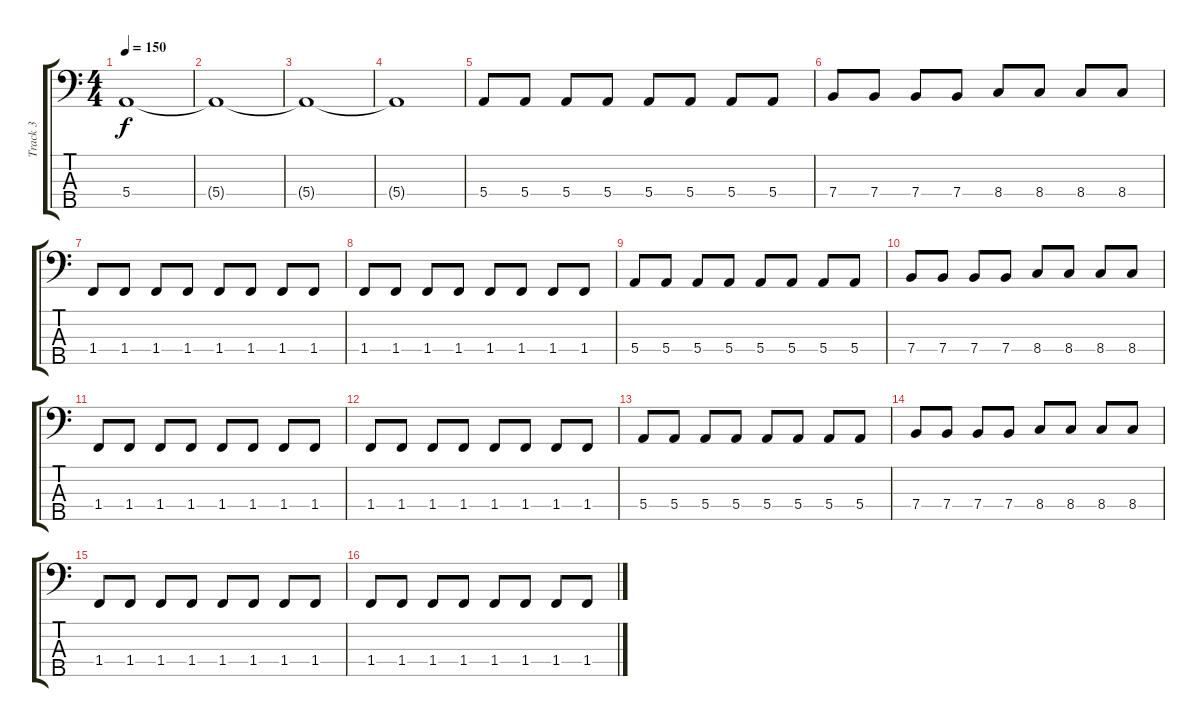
\track ("Track 3" "Track 3") {instrument electricbassfinger}
\staff {score tabs}
\tuning (G2 D2 A1 E1 A0) {hide}
\ts (4 4)
\tempo 150
\clef f4
\ks c
5.4.1{dy f} |
5.4{t}.1 |
5.4{t}.1 |
5.4{t}.1 |
5.4.8 5.4.8 5.4.8 5.4.8 5.4.8 5.4.8 5.4.8 5.4.8 |
7.4.8 7.4.8 7.4.8 7.4.8 8.4.8 8.4.8 8.4.8 8.4.8 |
1.4.8 1.4.8 1.4.8 1.4.8 1.4.8 1.4.8 1.4.8 1.4.8 |
1.4.8 1.4.8 1.4.8 1.4.8 1.4.8 1.4.8 1.4.8 1.4.8 |
5.4.8 5.4.8 5.4.8 5.4.8 5.4.8 5.4.8 5.4.8 5.4.8 |
7.4.8 7.4.8 7.4.8 7.4.8 8.4.8 8.4.8 8.4.8 8.4.8 |
1.4.8 1.4.8 1.4.8 1.4.8 1.4.8 1.4.8 1.4.8 1.4.8 |
1.4.8 1.4.8 1.4.8 1.4.8 1.4.8 1.4.8 1.4.8 1.4.8 |
5.4.8 5.4.8 5.4.8 5.4.8 5.4.8 5.4.8 5.4.8 5.4.8 |
7.4.8 7.4.8 7.4.8 7.4.8 8.4.8 8.4.8 8.4.8 8.4.8 |
1.4.8 1.4.8 1.4.8 1.4.8 1.4.8 1.4.8 1.4.8 1.4.8 |
1.4.8 1.4.8 1.4.8 1.4.8 1.4.8 1.4.8 1.4.8 1.4.8
